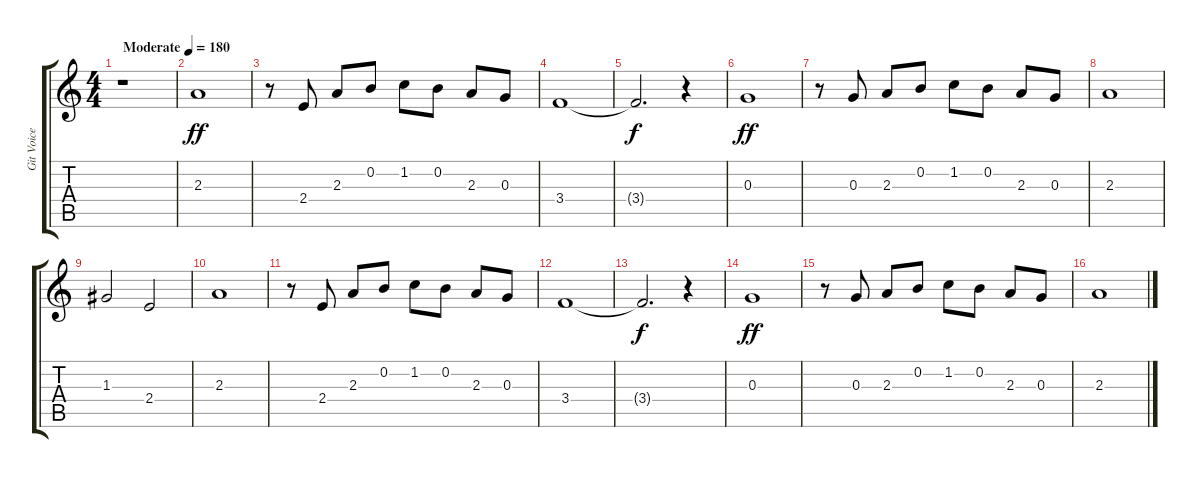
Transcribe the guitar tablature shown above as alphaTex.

\track ("Git Voice" "Git Voice") {instrument distortionguitar}
\staff {score tabs}
\tuning (E4 B3 G3 D3 A2 E2) {hide}
\ts (4 4)
\tempo (180 "Moderate")
\clef g2
\ks c
r.1{dy ff instrument distortionguitar} |
2.3.1 |
r.8 2.4.8 2.3.8 0.2.8 1.2.8 0.2.8 2.3.8 0.3.8 |
3.4.1 |
3.4{t}.2{d dy f} r.4 |
0.3.1{dy ff} |
r.8 0.3.8 2.3.8 0.2.8 1.2.8 0.2.8 2.3.8 0.3.8 |
2.3.1 |
1.3.2 2.4.2 |
2.3.1 |
r.8 2.4.8 2.3.8 0.2.8 1.2.8 0.2.8 2.3.8 0.3.8 |
3.4.1 |
3.4{t}.2{d dy f} r.4 |
0.3.1{dy ff} |
r.8 0.3.8 2.3.8 0.2.8 1.2.8 0.2.8 2.3.8 0.3.8 |
2.3.1
